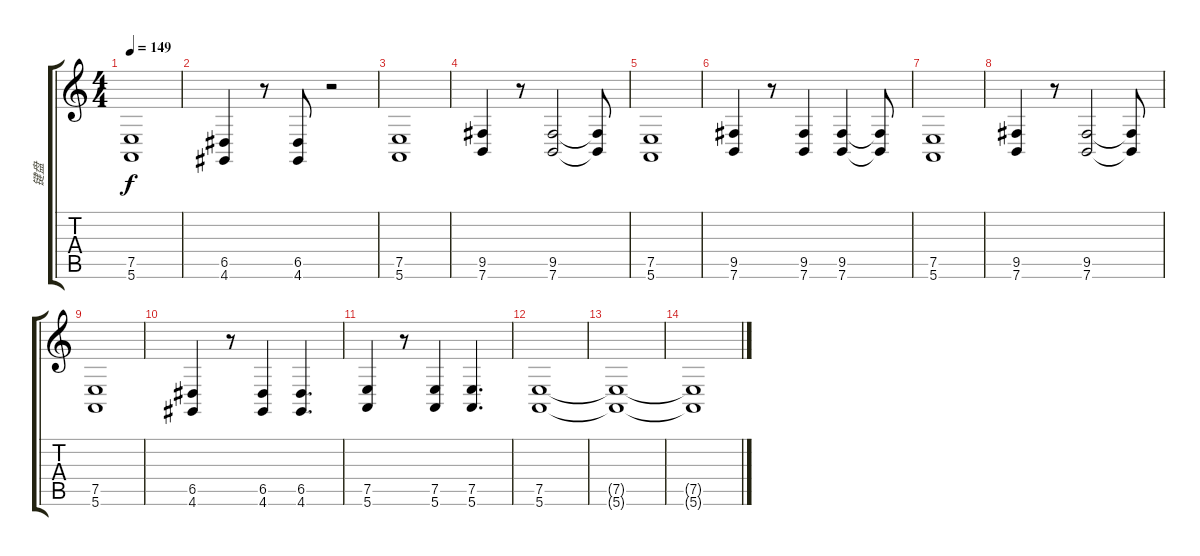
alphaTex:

\track ("键盘" "键盘") {instrument drawbarorgan}
\staff {score tabs}
\tuning (E4 B3 G3 D3 A2 E2) {hide}
\ts (4 4)
\tempo 149
\clef g2
\ks c
(7.5 5.6).1{dy f} |
(6.5 4.6).4 r.8 (6.5 4.6).8 r.2 |
(7.5 5.6).1 |
(9.5 7.6).4 r.8 (9.5 7.6).2 (9.5{t} 7.6{t}).8 |
(7.5 5.6).1 |
(9.5 7.6).4 r.8 (9.5 7.6).4 (9.5 7.6).4 (9.5{t} 7.6{t}).8 |
(7.5 5.6).1 |
(9.5 7.6).4 r.8 (9.5 7.6).2 (9.5{t} 7.6{t}).8 |
(7.5 5.6).1 |
(6.5 4.6).4 r.8 (6.5 4.6).4 (6.5 4.6).4{d} |
(7.5 5.6).4 r.8 (7.5 5.6).4 (7.5 5.6).4{d} |
(7.5 5.6).1{volume 8} |
(7.5{t} 5.6{t}).1{volume 7} |
(7.5{t} 5.6{t}).1{volume 6}
